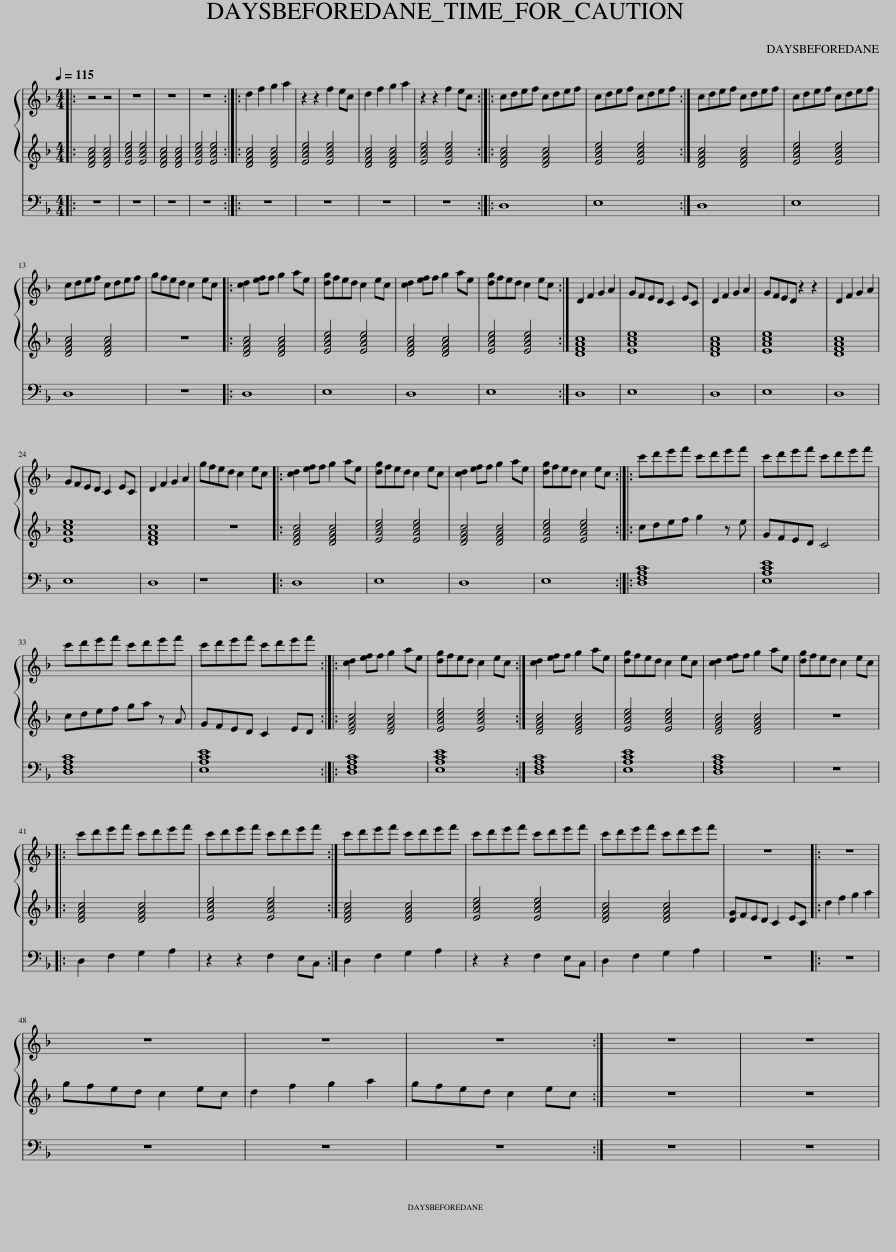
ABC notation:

X:1
%%score { 1 | 2 | 3 }
L:1/8
Q:1/4=115
M:4/4
I:linebreak $
K:F
V:1 treble
V:2 treble
V:3 bass
V:1
|: z4 z4 | z8 | z8 | z8 :: d2 f2 g2 a2 | %5
 z2 z2 f2 ec | d2 f2 g2 a2 | z2 z2 f2 ec :: cdef cdef | cdef cdef :| %10
 cdef cdef | cdef cdef |$ cdef cdef | gfed c2 ec |: [cd]2 [ef]f g2 ae | %15
 [dg]fed c2 ec | [cd]2 [ef]f g2 ae | [dg]fed c2 ec :| D2 F2 G2 A2 | GFED C2 EC | %20
 D2 F2 G2 A2 | GFED z2 z2 | D2 F2 G2 A2 |$ GFED C2 EC | D2 F2 G2 A2 | %25
 gfed c2 ec |: [cd]2 [ef]f g2 ae | [dg]fed c2 ec | [cd]2 [ef]f g2 ae | [dg]fed c2 ec :: %30
 c'd'e'f' c'd'e'f' | c'd'e'f' c'd'e'f' |$ c'd'e'f' c'd'e'f' | c'd'e'f' c'd'e'f' :: [cd]2 [ef]f g2 ae | %35
 [dg]fed c2 ec :| [cd]2 [ef]f g2 ae | [dg]fed c2 ec | [cd]2 [ef]f g2 ae | [dg]fed c2 ec |:$ %40
 c'd'e'f' c'd'e'f' | c'd'e'f' c'd'e'f' :| c'd'e'f' c'd'e'f' | c'd'e'f' c'd'e'f' | c'd'e'f' c'd'e'f' | %45
 z8 |: z8 |$ z8 | z8 | z8 :| %50
 z8 | z8 | %52
V:2
|: [DFAc]4 [DFAc]4 | [EAce]4 [EAce]4 | [DFAc]4 [DFAc]4 | [EAce]4 [EAce]4 :: [DFAc]4 [DFAc]4 | %5
 [EAce]4 [EAce]4 | [DFAc]4 [DFAc]4 | [EAce]4 [EAce]4 :: [DFAc]4 [DFAc]4 | [EAce]4 [EAce]4 :| %10
 [DFAc]4 [DFAc]4 | [EAce]4 [EAce]4 |$ [DFAc]4 [DFAc]4 | z8 |: [DFAc]4 [DFAc]4 | %15
 [EAce]4 [EAce]4 | [DFAc]4 [DFAc]4 | [EAce]4 [EAce]4 :| [DFAc]8 | [EAce]8 | %20
 [DFAc]8 | [EAce]8 | [DFAc]8 |$ [EAce]8 | [DFAc]8 | %25
 z8 |: [DFAc]4 [DFAc]4 | [EAce]4 [EAce]4 | [DFAc]4 [DFAc]4 | [EAce]4 [EAce]4 :: %30
 cdef g2 z e | GFED C4 |$ cdef ga z A | GFED C2 ED :: [DFAc]4 [DFAc]4 | %35
 [EAce]4 [EAce]4 :| [DFAc]4 [DFAc]4 | [EAce]4 [EAce]4 | [DFAc]4 [DFAc]4 | z8 |:$ %40
 [DFAc]4 [DFAc]4 | [EAce]4 [EAce]4 :| [DFAc]4 [DFAc]4 | [EAce]4 [EAce]4 | [DFAc]4 [DFAc]4 | %45
 [DG]FED C2 EC |: d2 f2 g2 a2 |$ gfed c2 ec | d2 f2 g2 a2 | gfed c2 ec :| %50
 z8 | z8 | %52
V:3
|: z8 | z8 | z8 | z8 :: z8 | %5
 z8 | z8 | z8 :: D,8 | E,8 :| %10
 D,8 | E,8 |$ D,8 | z8 |: D,8 | %15
 E,8 | D,8 | E,8 :| D,8 | E,8 | %20
 D,8 | E,8 | D,8 |$ E,8 | D,8 | %25
 z8 |: D,8 | E,8 | D,8 | E,8 :: %30
 [D,F,A,C]8 | [E,A,CE]8 |$ [D,F,A,C]8 | [E,A,CE]8 :: [D,F,A,C]8 | %35
 [E,A,CE]8 :| [D,F,A,C]8 | [E,A,CE]8 | [D,F,A,C]8 | z8 |:$ %40
 D,2 F,2 G,2 A,2 | z2 z2 F,2 E,C, :| D,2 F,2 G,2 A,2 | z2 z2 F,2 E,C, | D,2 F,2 G,2 A,2 | %45
 z8 |: z8 |$ z8 | z8 | z8 :| %50
 z8 | z8 | %52
